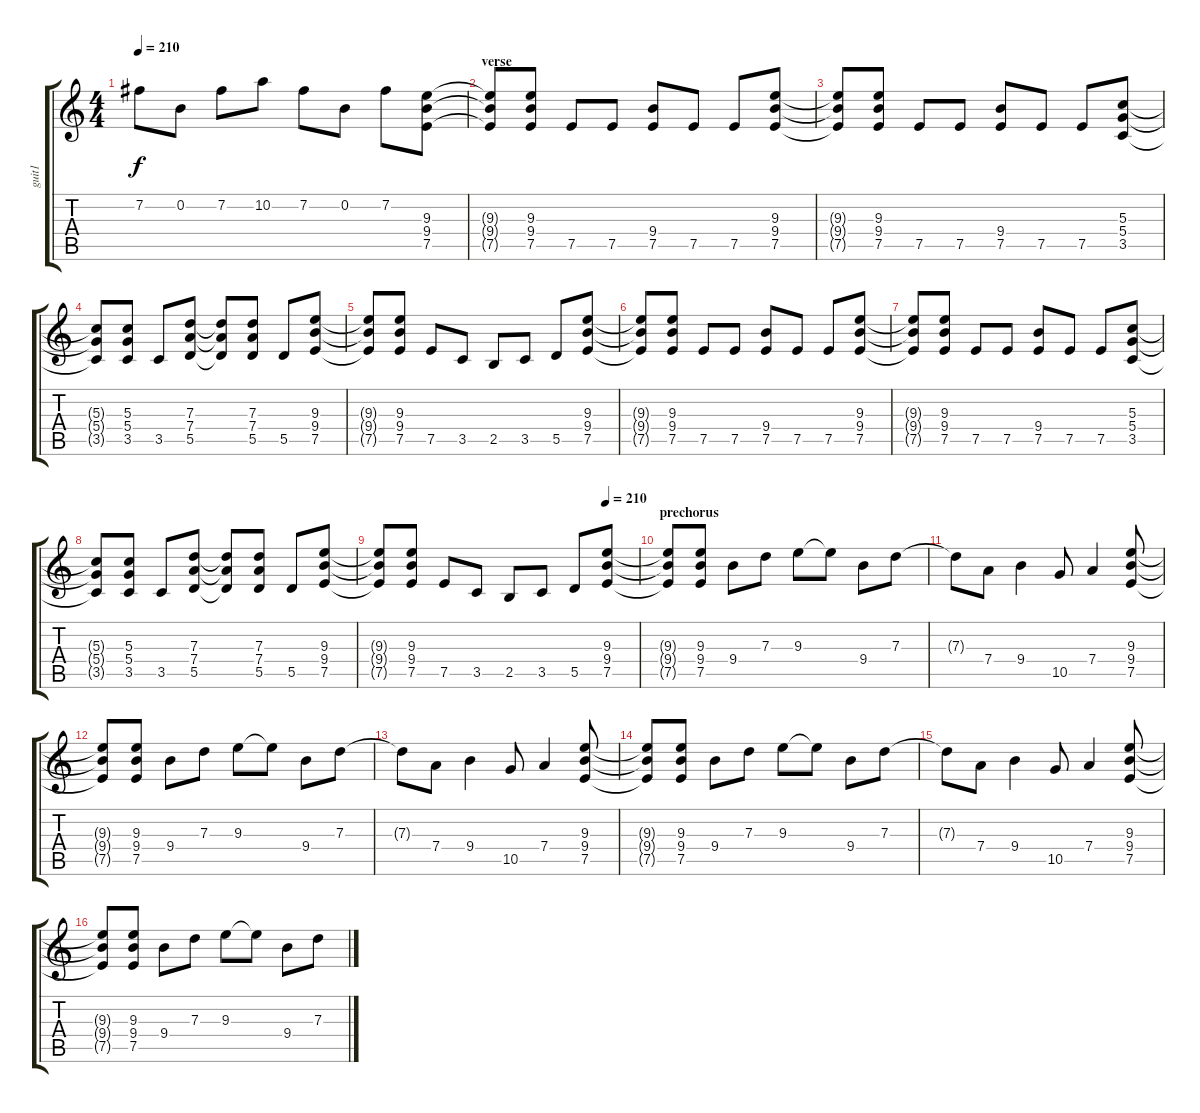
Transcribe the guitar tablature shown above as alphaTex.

\track ("guit1" "guit1") {instrument distortionguitar}
\staff {score tabs}
\tuning (E4 B3 G3 D3 A2 E2) {hide}
\ts (4 4)
\tempo 210
\clef g2
\ks c
7.2.8{dy f} 0.2.8 7.2.8 10.2.8 7.2.8 0.2.8 7.2.8 (9.3 9.4 7.5).8 |
\section ("" "verse")
(9.3{t} 9.4{t} 7.5{t}).8 (9.3 9.4 7.5).8 7.5.8 7.5.8 (9.4 7.5).8 7.5.8 7.5.8 (9.3 9.4 7.5).8 |
(9.3{t} 9.4{t} 7.5{t}).8 (9.3 9.4 7.5).8 7.5.8 7.5.8 (9.4 7.5).8 7.5.8 7.5.8 (5.3 5.4 3.5).8 |
(5.3{t} 5.4{t} 3.5{t}).8 (5.3 5.4 3.5).8 3.5.8 (7.3 7.4 5.5).8 (7.3{t} 7.4{t} 5.5{t}).8 (7.3 7.4 5.5).8 5.5.8 (9.3 9.4 7.5).8 |
(9.3{t} 9.4{t} 7.5{t}).8 (9.3 9.4 7.5).8 7.5.8 3.5.8 2.5.8 3.5.8 5.5.8 (9.3 9.4 7.5).8 |
(9.3{t} 9.4{t} 7.5{t}).8 (9.3 9.4 7.5).8 7.5.8 7.5.8 (9.4 7.5).8 7.5.8 7.5.8 (9.3 9.4 7.5).8 |
(9.3{t} 9.4{t} 7.5{t}).8 (9.3 9.4 7.5).8 7.5.8 7.5.8 (9.4 7.5).8 7.5.8 7.5.8 (5.3 5.4 3.5).8 |
(5.3{t} 5.4{t} 3.5{t}).8 (5.3 5.4 3.5).8 3.5.8 (7.3 7.4 5.5).8 (7.3{t} 7.4{t} 5.5{t}).8 (7.3 7.4 5.5).8 5.5.8 (9.3 9.4 7.5).8 |
\tempo (210 0.875)
(9.3{t} 9.4{t} 7.5{t}).8 (9.3 9.4 7.5).8 7.5.8 3.5.8 2.5.8 3.5.8 5.5.8 (9.3 9.4 7.5).8 |
\section ("" "prechorus")
(9.3{t} 9.4{t} 7.5{t}).8 (9.3 9.4 7.5).8 9.4.8 7.3.8 9.3.8 9.3{t}.8 9.4.8 7.3.8 |
7.3{t}.8 7.4.8 9.4.4 10.5.8 7.4.4 (9.3 9.4 7.5).8 |
(9.3{t} 9.4{t} 7.5{t}).8 (9.3 9.4 7.5).8 9.4.8 7.3.8 9.3.8 9.3{t}.8 9.4.8 7.3.8 |
7.3{t}.8 7.4.8 9.4.4 10.5.8 7.4.4 (9.3 9.4 7.5).8 |
(9.3{t} 9.4{t} 7.5{t}).8 (9.3 9.4 7.5).8 9.4.8 7.3.8 9.3.8 9.3{t}.8 9.4.8 7.3.8 |
7.3{t}.8 7.4.8 9.4.4 10.5.8 7.4.4 (9.3 9.4 7.5).8 |
(9.3{t} 9.4{t} 7.5{t}).8 (9.3 9.4 7.5).8 9.4.8 7.3.8 9.3.8 9.3{t}.8 9.4.8 7.3.8
